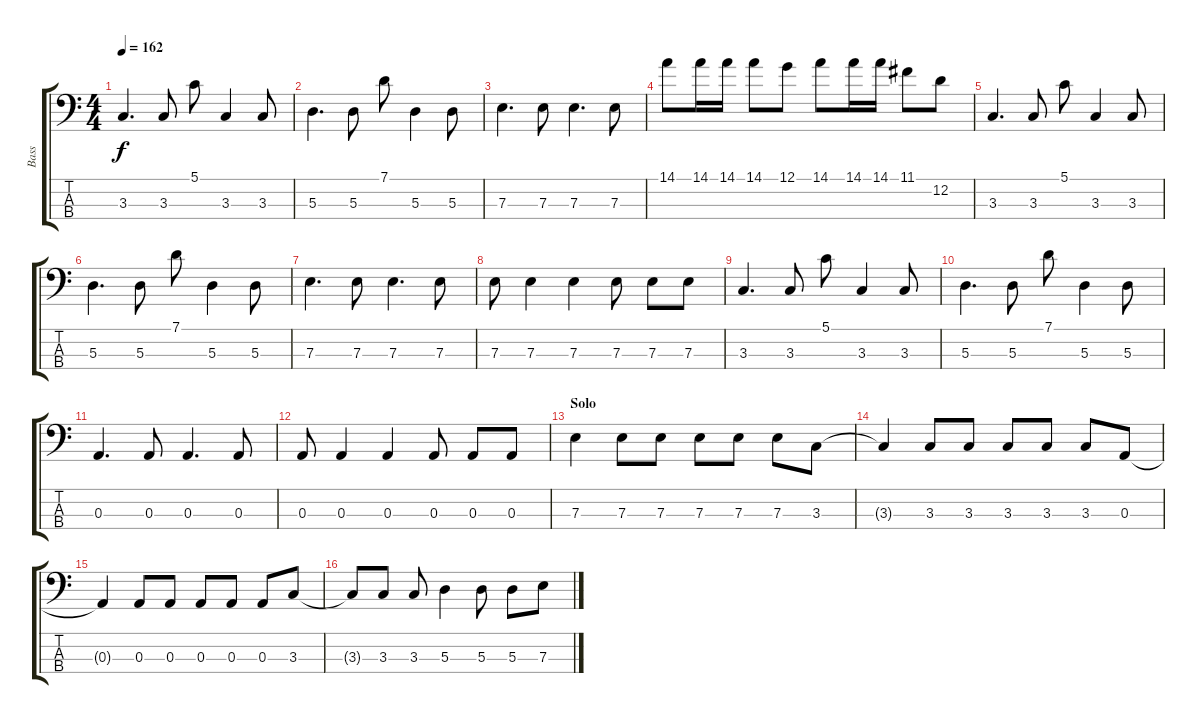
\track ("Bass" "Bass") {instrument electricbassfinger}
\staff {score tabs}
\tuning (G2 D2 A1 E1) {hide}
\ts (4 4)
\tempo 162
\clef f4
\ks c
3.3.4{d dy f} 3.3.8 5.1.8 3.3.4 3.3.8 |
5.3.4{d} 5.3.8 7.1.8 5.3.4 5.3.8 |
7.3.4{d} 7.3.8 7.3.4{d} 7.3.8 |
14.1.8 14.1.16 14.1.16 14.1.8 12.1.8 14.1.8 14.1.16 14.1.16 11.1.8 12.2.8 |
3.3.4{d} 3.3.8 5.1.8 3.3.4 3.3.8 |
5.3.4{d} 5.3.8 7.1.8 5.3.4 5.3.8 |
7.3.4{d} 7.3.8 7.3.4{d} 7.3.8 |
7.3.8 7.3.4 7.3.4 7.3.8 7.3.8 7.3.8 |
3.3.4{d} 3.3.8 5.1.8 3.3.4 3.3.8 |
5.3.4{d} 5.3.8 7.1.8 5.3.4 5.3.8 |
0.3.4{d} 0.3.8 0.3.4{d} 0.3.8 |
0.3.8 0.3.4 0.3.4 0.3.8 0.3.8 0.3.8 |
\section ("" "Solo")
7.3.4 7.3.8 7.3.8 7.3.8 7.3.8 7.3.8 3.3.8 |
3.3{t}.4 3.3.8 3.3.8 3.3.8 3.3.8 3.3.8 0.3.8 |
0.3{t}.4 0.3.8 0.3.8 0.3.8 0.3.8 0.3.8 3.3.8 |
3.3{t}.8 3.3.8 3.3.8 5.3.4 5.3.8 5.3.8 7.3.8
